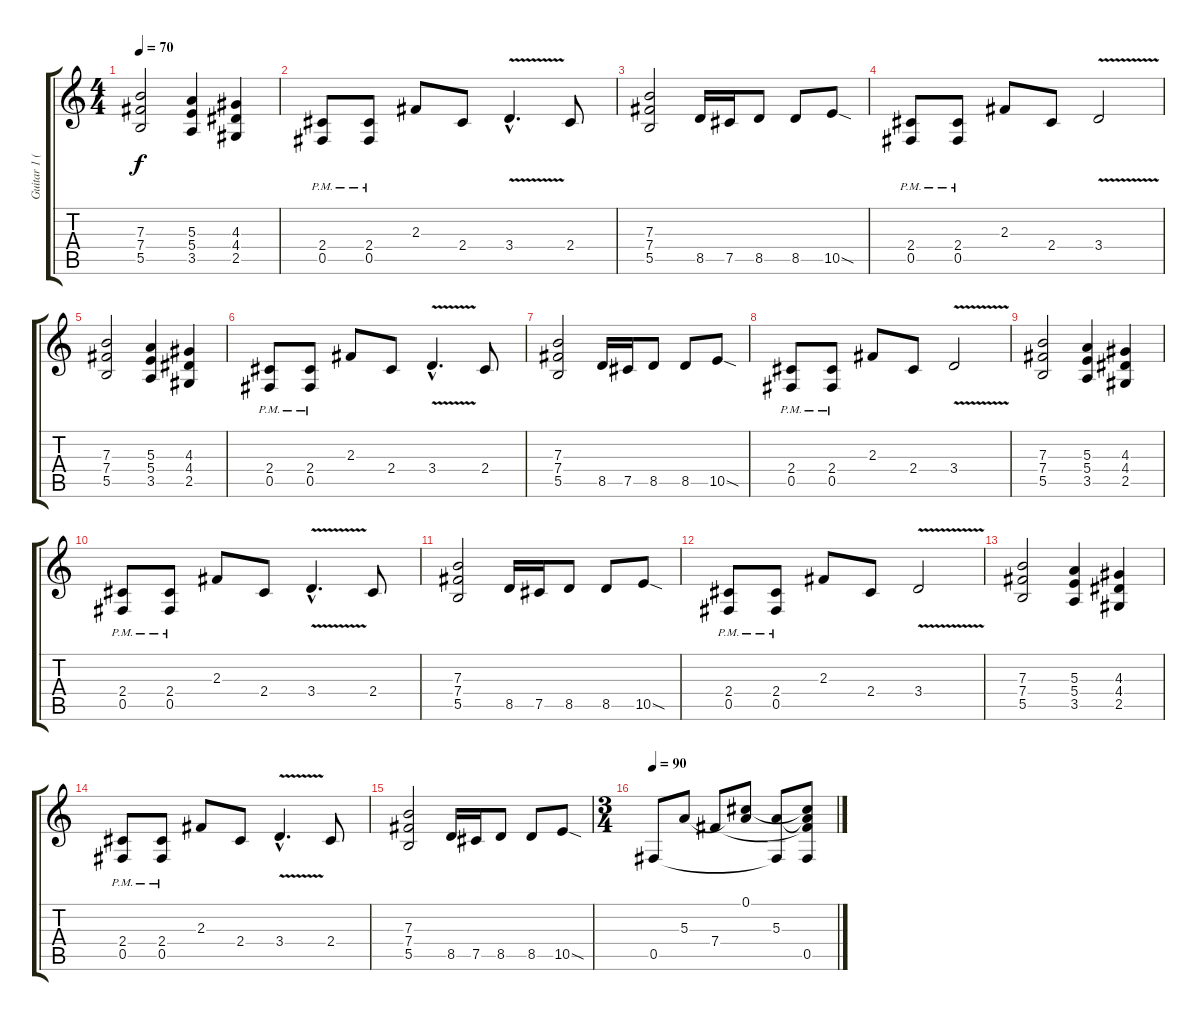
\track ("Guitar 1 (Distortion)" "Guitar 1 (") {instrument distortionguitar}
\staff {score tabs}
\tuning (Db4 Ab3 E3 B2 Gb2 Db2) {hide}
\ts (4 4)
\tempo 70
\clef g2
\ks c
(7.3 7.4 5.5).2{dy f} (5.3 5.4 3.5).4 (4.3 4.4 2.5).4 |
(2.4{pm} 0.5{pm}).8 (2.4{pm} 0.5{pm}).8 2.3.8 2.4.8 3.4{v hac}.4{d} 2.4.8 |
(7.3 7.4 5.5).2 8.5.16 7.5.16 8.5.8 8.5.8 10.5{sod}.8 |
(2.4{pm} 0.5{pm}).8 (2.4{pm} 0.5{pm}).8 2.3.8 2.4.8 3.4{v}.2 |
(7.3 7.4 5.5).2 (5.3 5.4 3.5).4 (4.3 4.4 2.5).4 |
(2.4{pm} 0.5{pm}).8 (2.4{pm} 0.5{pm}).8 2.3.8 2.4.8 3.4{v hac}.4{d} 2.4.8 |
(7.3 7.4 5.5).2 8.5.16 7.5.16 8.5.8 8.5.8 10.5{sod}.8 |
(2.4{pm} 0.5{pm}).8 (2.4{pm} 0.5{pm}).8 2.3.8 2.4.8 3.4{v}.2 |
(7.3 7.4 5.5).2 (5.3 5.4 3.5).4 (4.3 4.4 2.5).4 |
(2.4{pm} 0.5{pm}).8 (2.4{pm} 0.5{pm}).8 2.3.8 2.4.8 3.4{v hac}.4{d} 2.4.8 |
(7.3 7.4 5.5).2 8.5.16 7.5.16 8.5.8 8.5.8 10.5{sod}.8 |
(2.4{pm} 0.5{pm}).8 (2.4{pm} 0.5{pm}).8 2.3.8 2.4.8 3.4{v}.2 |
(7.3 7.4 5.5).2 (5.3 5.4 3.5).4 (4.3 4.4 2.5).4 |
(2.4{pm} 0.5{pm}).8 (2.4{pm} 0.5{pm}).8 2.3.8 2.4.8 3.4{v hac}.4{d} 2.4.8 |
(7.3 7.4 5.5).2 8.5.16 7.5.16 8.5.8 8.5.8 10.5{sod}.8 |
\ts (3 4)
\tempo 90
0.5.8 5.3.8 7.4.8 (0.1 5.3{t}).8 (5.3 0.5{t}).8 (0.1{t} 5.3{t} 7.4{t} 0.5).8
